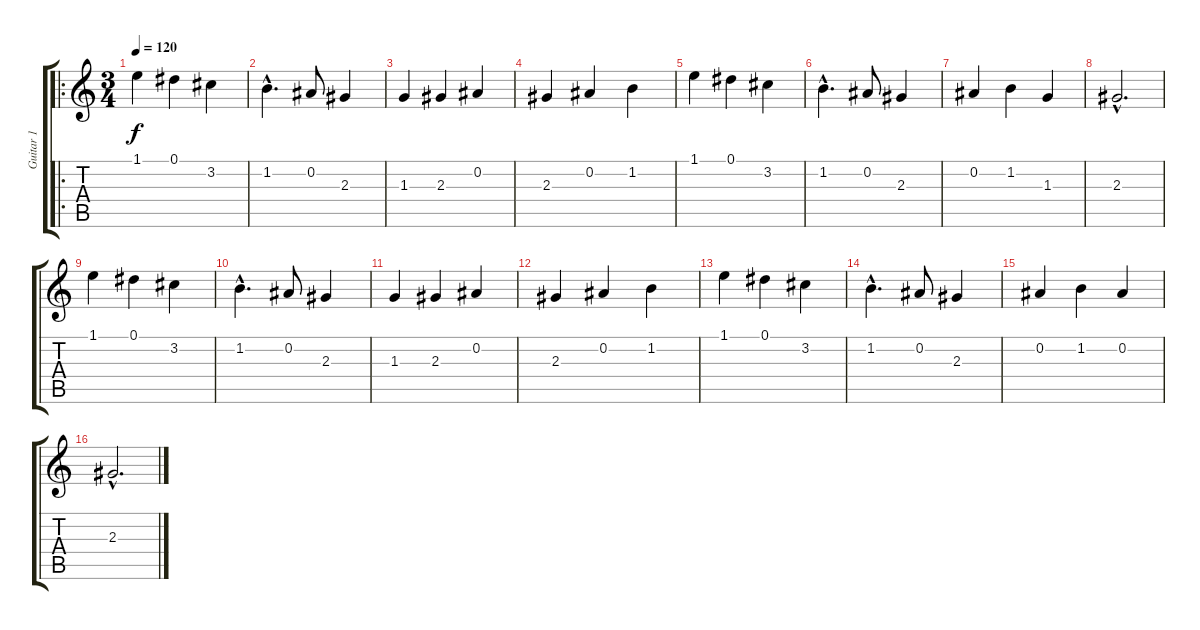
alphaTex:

\track ("Guitar 1" "Guitar 1") {instrument acousticguitarsteel}
\staff {score tabs}
\tuning (Eb4 Bb3 Gb3 Db3 Ab2 Eb2) {hide}
\ro
\ts (3 4)
\tempo 120
\clef g2
\ks c
1.1.4{dy f instrument acousticguitarsteel} 0.1.4 3.2.4 |
1.2{hac}.4{d} 0.2.8 2.3.4 |
1.3.4 2.3.4 0.2.4 |
2.3.4 0.2.4 1.2.4 |
1.1.4 0.1.4 3.2.4 |
1.2{hac}.4{d} 0.2.8 2.3.4 |
0.2.4 1.2.4 1.3.4 |
2.3{hac}.2{d} |
1.1.4 0.1.4 3.2.4 |
1.2{hac}.4{d} 0.2.8 2.3.4 |
1.3.4 2.3.4 0.2.4 |
2.3.4 0.2.4 1.2.4 |
1.1.4 0.1.4 3.2.4 |
1.2{hac}.4{d} 0.2.8 2.3.4 |
0.2.4 1.2.4 0.2.4 |
2.3{hac}.2{d}
